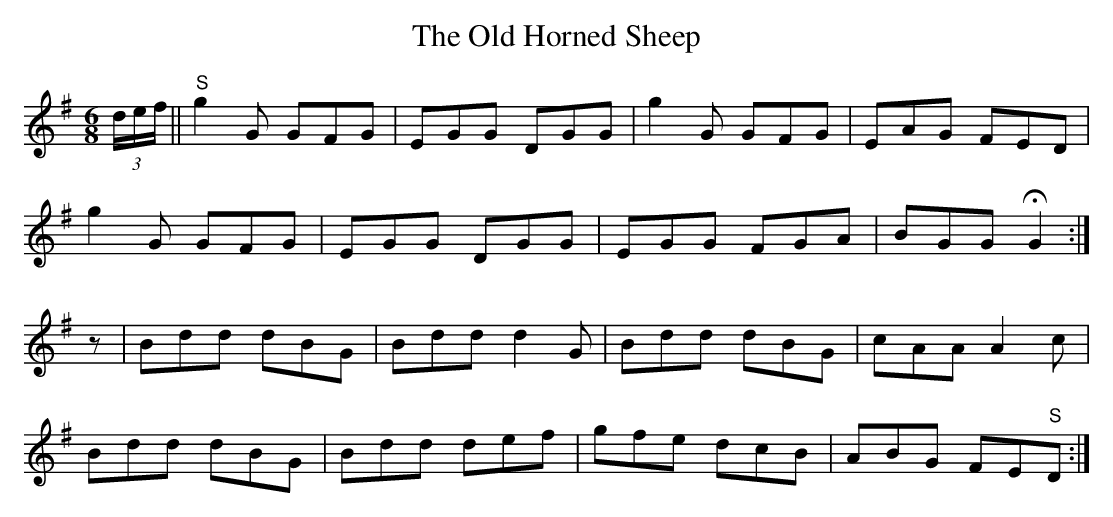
X:1
T: The Old Horned Sheep
M: 6/8
L: 1/8
K: G
(3d/e/f/||"S"g2G GFG|EGG DGG|g2G GFG|EAG FED|
g2G GFG|EGG DGG|EGG FGA|BGG HG2:|
z|Bdd dBG|Bdd d2G|Bdd dBG|cAA A2c|
Bdd dBG|Bdd def|gfe dcB|ABG FE"S"D:|
